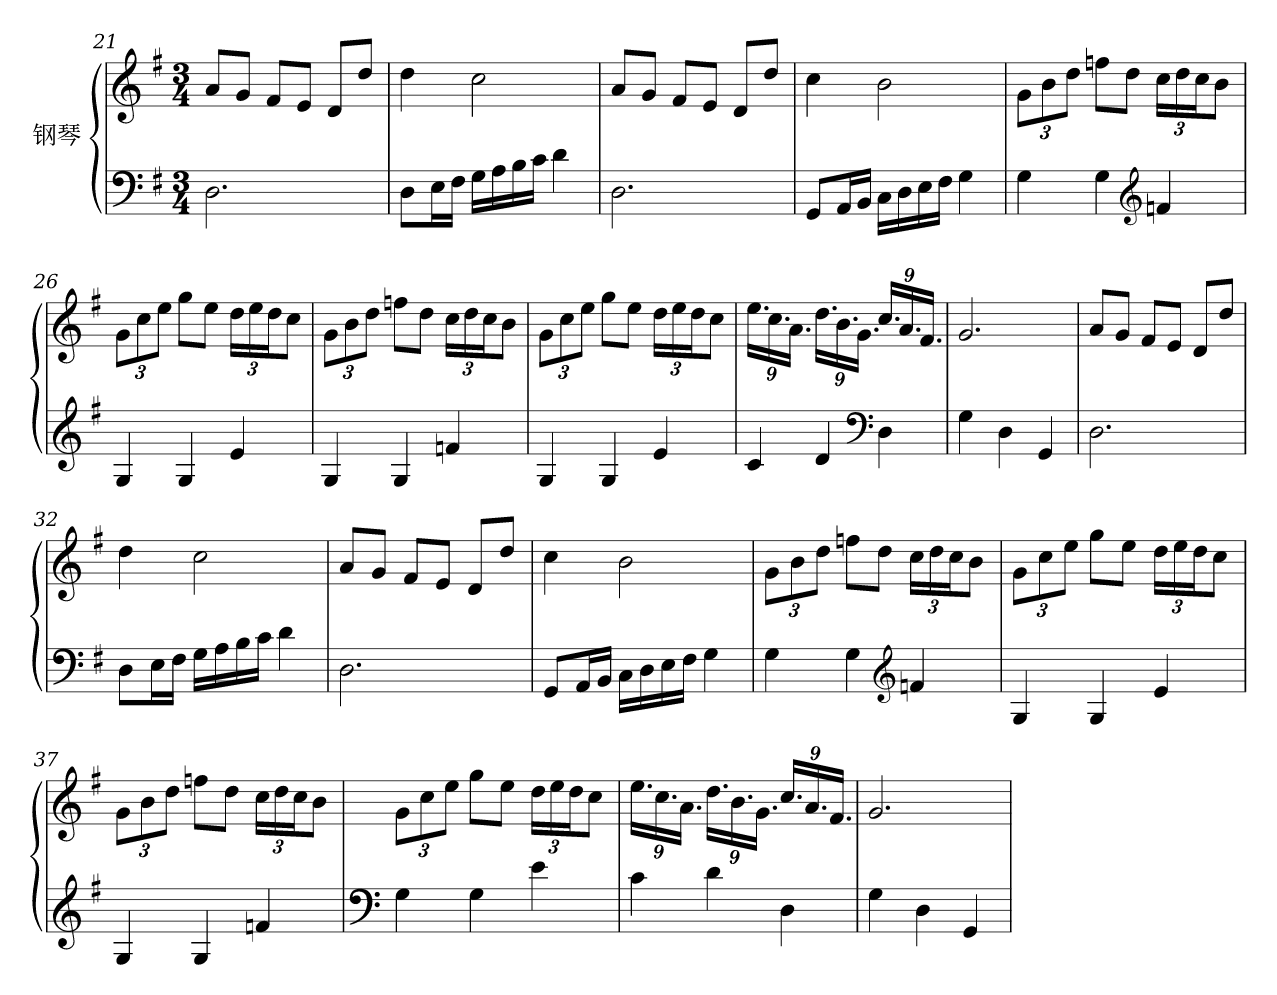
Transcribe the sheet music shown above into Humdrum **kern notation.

**kern	**kern
*part2	*part1
*staff2	*staff1
*I"钢琴	*I"钢琴
*clefF4	*clefG2
*k[f#]	*k[f#]
*M3/4	*M3/4
=21	=21
2.D\	8a/L
.	8g/J
.	8f#/L
.	8e/J
.	8d/L
.	8dd/J
=22	=22
8D\L	4dd\
16E\L	.
16F#\JJ	.
16G\LL	2cc\
16A\	.
16B\	.
16c\JJ	.
4d\	.
!!LO:LB:g=z
=23	=23
2.D\	8a/L
.	8g/J
.	8f#/L
.	8e/J
.	8d/L
.	8dd/J
=24	=24
8GG/L	4cc\
16AA/L	.
16BB/JJ	.
16C\LL	2b\
16D\	.
16E\	.
16F#\JJ	.
4G\	.
=25	=25
*	*Xbrackettup
4G\	12g\L
.	12b\
.	12dd\J
4G\	8ffn\L
.	8dd\J
*clefG2	*
4fn/	24cc\LL
.	24dd\
.	24cc\J
.	8b\J
=26	=26
4G/	12g\L
.	12cc\
.	12ee\J
4G/	8gg\L
.	8ee\J
4e/	24dd\LL
.	24ee\
.	24dd\J
.	8cc\J
!!LO:PB:g=z
=27	=27
4G/	12g\L
.	12b\
.	12dd\J
4G/	8ffn\L
.	8dd\J
4fn/	24cc\LL
.	24dd\
.	24cc\J
.	8b\J
=28	=28
4G/	12g\L
.	12cc\
.	12ee\J
4G/	8gg\L
.	8ee\J
4e/	24dd\LL
.	24ee\
.	24dd\J
.	8cc\J
=29	=29
4c/	18.ee\LL
.	18.cc\
.	18.a\JJ
4d/	18.dd\LL
.	18.b\
.	18.g\JJ
*clefF4	*
4D\	18.cc/LL
.	18.a/
.	18.f#/JJ
=30	=30
4G\	2.g/
4D\	.
4GG/	.
=31	=31
2.D\	8a/L
.	8g/J
.	8f#/L
.	8e/J
.	8d/L
.	8dd/J
!!LO:LB:g=z
=32	=32
8D\L	4dd\
16E\L	.
16F#\JJ	.
16G\LL	2cc\
16A\	.
16B\	.
16c\JJ	.
4d\	.
=33	=33
2.D\	8a/L
.	8g/J
.	8f#/L
.	8e/J
.	8d/L
.	8dd/J
=34	=34
8GG/L	4cc\
16AA/L	.
16BB/JJ	.
16C\LL	2b\
16D\	.
16E\	.
16F#\JJ	.
4G\	.
=35	=35
4G\	12g\L
.	12b\
.	12dd\J
4G\	8ffn\L
.	8dd\J
*clefG2	*
4fn/	24cc\LL
.	24dd\
.	24cc\J
.	8b\J
!!LO:LB:g=z
=36	=36
4G/	12g\L
.	12cc\
.	12ee\J
4G/	8gg\L
.	8ee\J
4e/	24dd\LL
.	24ee\
.	24dd\J
.	8cc\J
=37	=37
4G/	12g\L
.	12b\
.	12dd\J
4G/	8ffn\L
.	8dd\J
4fn/	24cc\LL
.	24dd\
.	24cc\J
.	8b\J
=38	=38
*clefF4	*
4G\	12g\L
.	12cc\
.	12ee\J
4G\	8gg\L
.	8ee\J
4e\	24dd\LL
.	24ee\
.	24dd\J
.	8cc\J
=39	=39
4c\	18.ee\LL
*	*MM122
.	18.cc\
*	*MM119
.	18.a\JJ
*	*MM116
4d\	18.dd\LL
*	*MM113
.	18.b\
*	*MM110
.	18.g\JJ
*	*MM107
4D\	18.cc/LL
*	*MM104
.	18.a/
*	*MM101
.	18.f#/JJ
!!LO:LB:g=z
=40	=40
*	*MM98
4G\	2.g/
4D\	.
4GG/	.
=	=
*-	*-
